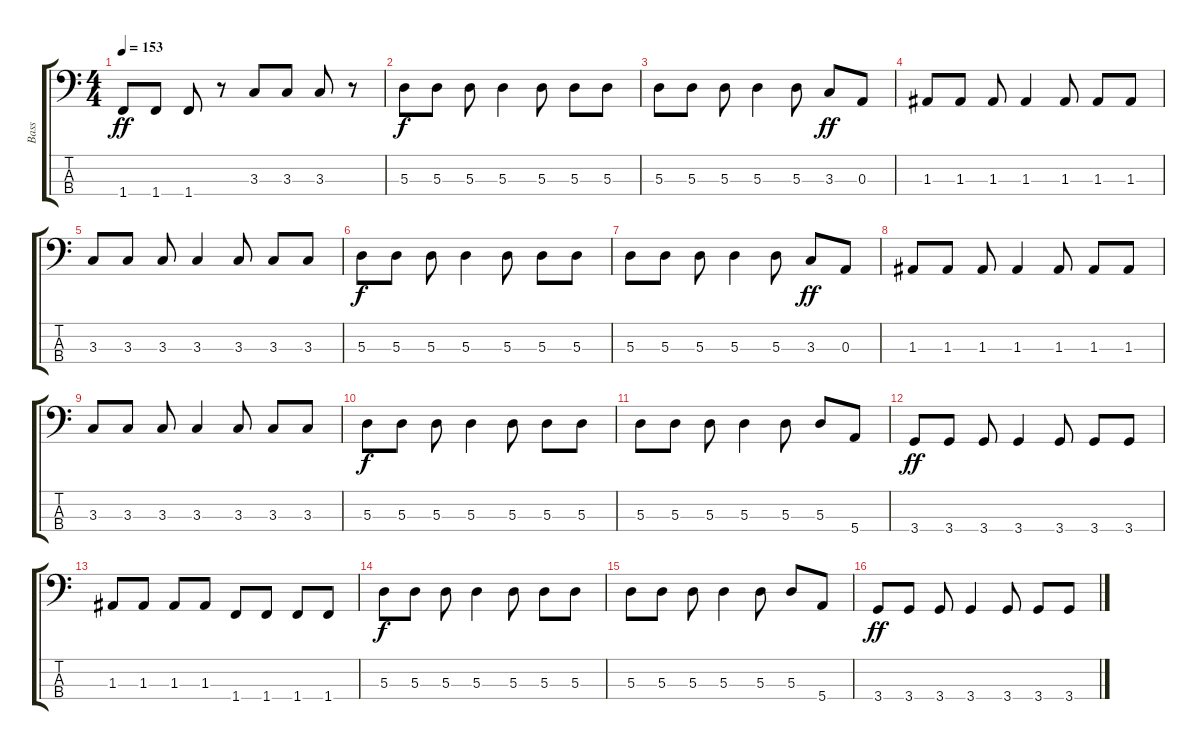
\track ("Bass" "Bass") {instrument electricbassfinger}
\staff {score tabs}
\tuning (G2 D2 A1 E1) {hide}
\ts (4 4)
\tempo 153
\clef f4
\ks c
1.4.8{dy ff} 1.4.8 1.4.8 r.8 3.3.8 3.3.8 3.3.8 r.8 |
5.3.8{dy f} 5.3.8 5.3.8 5.3.4 5.3.8 5.3.8 5.3.8 |
5.3.8 5.3.8 5.3.8 5.3.4 5.3.8 3.3.8{dy ff} 0.3.8 |
1.3.8 1.3.8 1.3.8 1.3.4 1.3.8 1.3.8 1.3.8 |
3.3.8 3.3.8 3.3.8 3.3.4 3.3.8 3.3.8 3.3.8 |
5.3.8{dy f} 5.3.8 5.3.8 5.3.4 5.3.8 5.3.8 5.3.8 |
5.3.8 5.3.8 5.3.8 5.3.4 5.3.8 3.3.8{dy ff} 0.3.8 |
1.3.8 1.3.8 1.3.8 1.3.4 1.3.8 1.3.8 1.3.8 |
3.3.8 3.3.8 3.3.8 3.3.4 3.3.8 3.3.8 3.3.8 |
5.3.8{dy f} 5.3.8 5.3.8 5.3.4 5.3.8 5.3.8 5.3.8 |
5.3.8 5.3.8 5.3.8 5.3.4 5.3.8 5.3.8 5.4.8 |
3.4.8{dy ff} 3.4.8 3.4.8 3.4.4 3.4.8 3.4.8 3.4.8 |
1.3.8 1.3.8 1.3.8 1.3.8 1.4.8 1.4.8 1.4.8 1.4.8 |
5.3.8{dy f} 5.3.8 5.3.8 5.3.4 5.3.8 5.3.8 5.3.8 |
5.3.8 5.3.8 5.3.8 5.3.4 5.3.8 5.3.8 5.4.8 |
3.4.8{dy ff} 3.4.8 3.4.8 3.4.4 3.4.8 3.4.8 3.4.8
